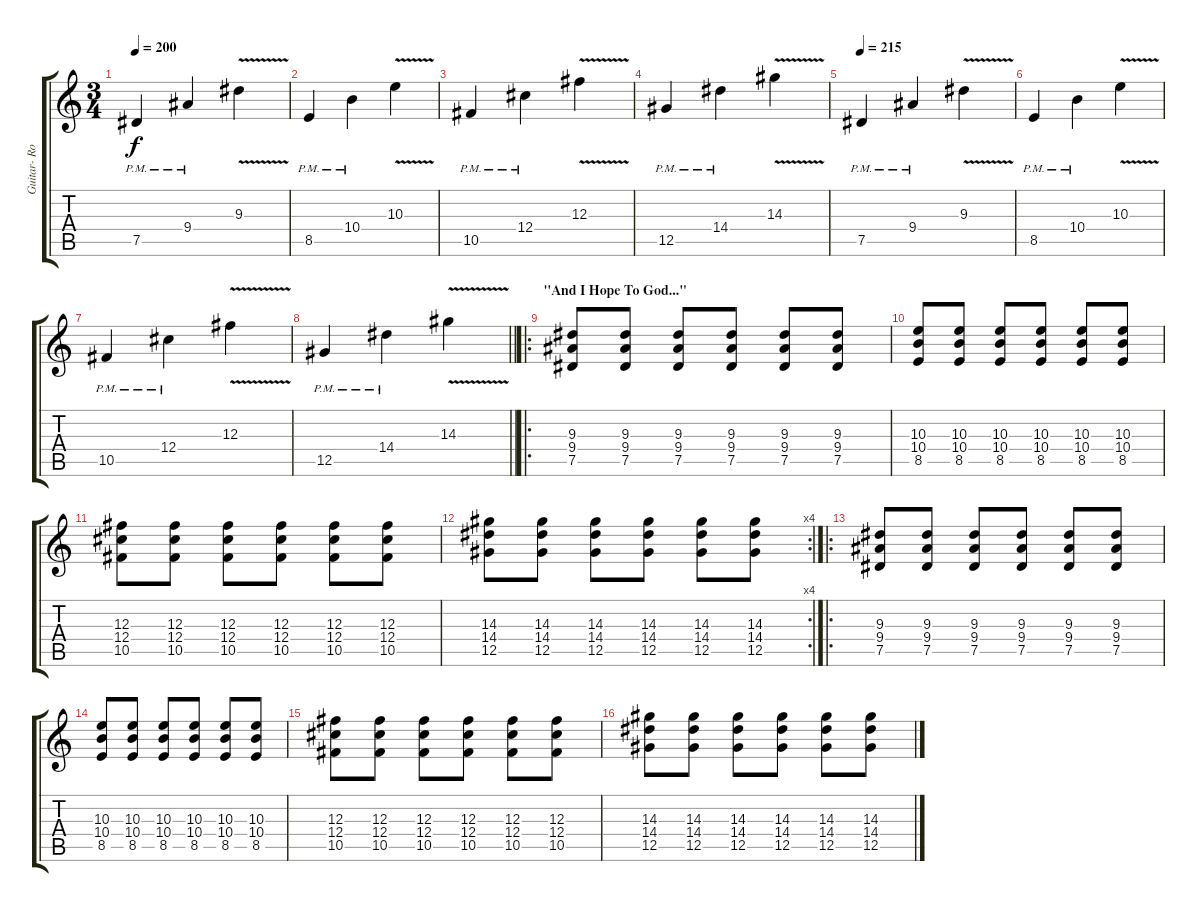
\track ("Guitar- Rory Clewlow" "Guitar- Ro") {instrument overdrivenguitar}
\staff {score tabs}
\tuning (Eb4 Bb3 Gb3 Db3 Ab2 Db2) {hide}
\ts (3 4)
\tempo 200
\clef g2
\ks c
7.5{pm}.4{dy f} 9.4{pm}.4 9.3{v}.4 |
8.5{pm}.4 10.4{pm}.4 10.3{v}.4 |
10.5{pm}.4 12.4{pm}.4 12.3{v}.4 |
12.5{pm}.4 14.4{pm}.4 14.3{v}.4 |
\tempo 215
7.5{pm}.4 9.4{pm}.4 9.3{v}.4 |
8.5{pm}.4 10.4{pm}.4 10.3{v}.4 |
10.5{pm}.4 12.4{pm}.4 12.3{v}.4 |
\barLineRight lightlight
12.5{pm}.4 14.4{pm}.4 14.3{v}.4 |
\ro
\section ("" "\"And I Hope To God...\"")
(9.3 9.4 7.5).8 (9.3 9.4 7.5).8 (9.3 9.4 7.5).8 (9.3 9.4 7.5).8 (9.3 9.4 7.5).8 (9.3 9.4 7.5).8 |
(10.3 10.4 8.5).8 (10.3 10.4 8.5).8 (10.3 10.4 8.5).8 (10.3 10.4 8.5).8 (10.3 10.4 8.5).8 (10.3 10.4 8.5).8 |
(12.3 12.4 10.5).8 (12.3 12.4 10.5).8 (12.3 12.4 10.5).8 (12.3 12.4 10.5).8 (12.3 12.4 10.5).8 (12.3 12.4 10.5).8 |
\rc 4
(14.3 14.4 12.5).8 (14.3 14.4 12.5).8 (14.3 14.4 12.5).8 (14.3 14.4 12.5).8 (14.3 14.4 12.5).8 (14.3 14.4 12.5).8 |
\ro
(9.3 9.4 7.5).8 (9.3 9.4 7.5).8 (9.3 9.4 7.5).8 (9.3 9.4 7.5).8 (9.3 9.4 7.5).8 (9.3 9.4 7.5).8 |
(10.3 10.4 8.5).8 (10.3 10.4 8.5).8 (10.3 10.4 8.5).8 (10.3 10.4 8.5).8 (10.3 10.4 8.5).8 (10.3 10.4 8.5).8 |
(12.3 12.4 10.5).8 (12.3 12.4 10.5).8 (12.3 12.4 10.5).8 (12.3 12.4 10.5).8 (12.3 12.4 10.5).8 (12.3 12.4 10.5).8 |
(14.3 14.4 12.5).8 (14.3 14.4 12.5).8 (14.3 14.4 12.5).8 (14.3 14.4 12.5).8 (14.3 14.4 12.5).8 (14.3 14.4 12.5).8
